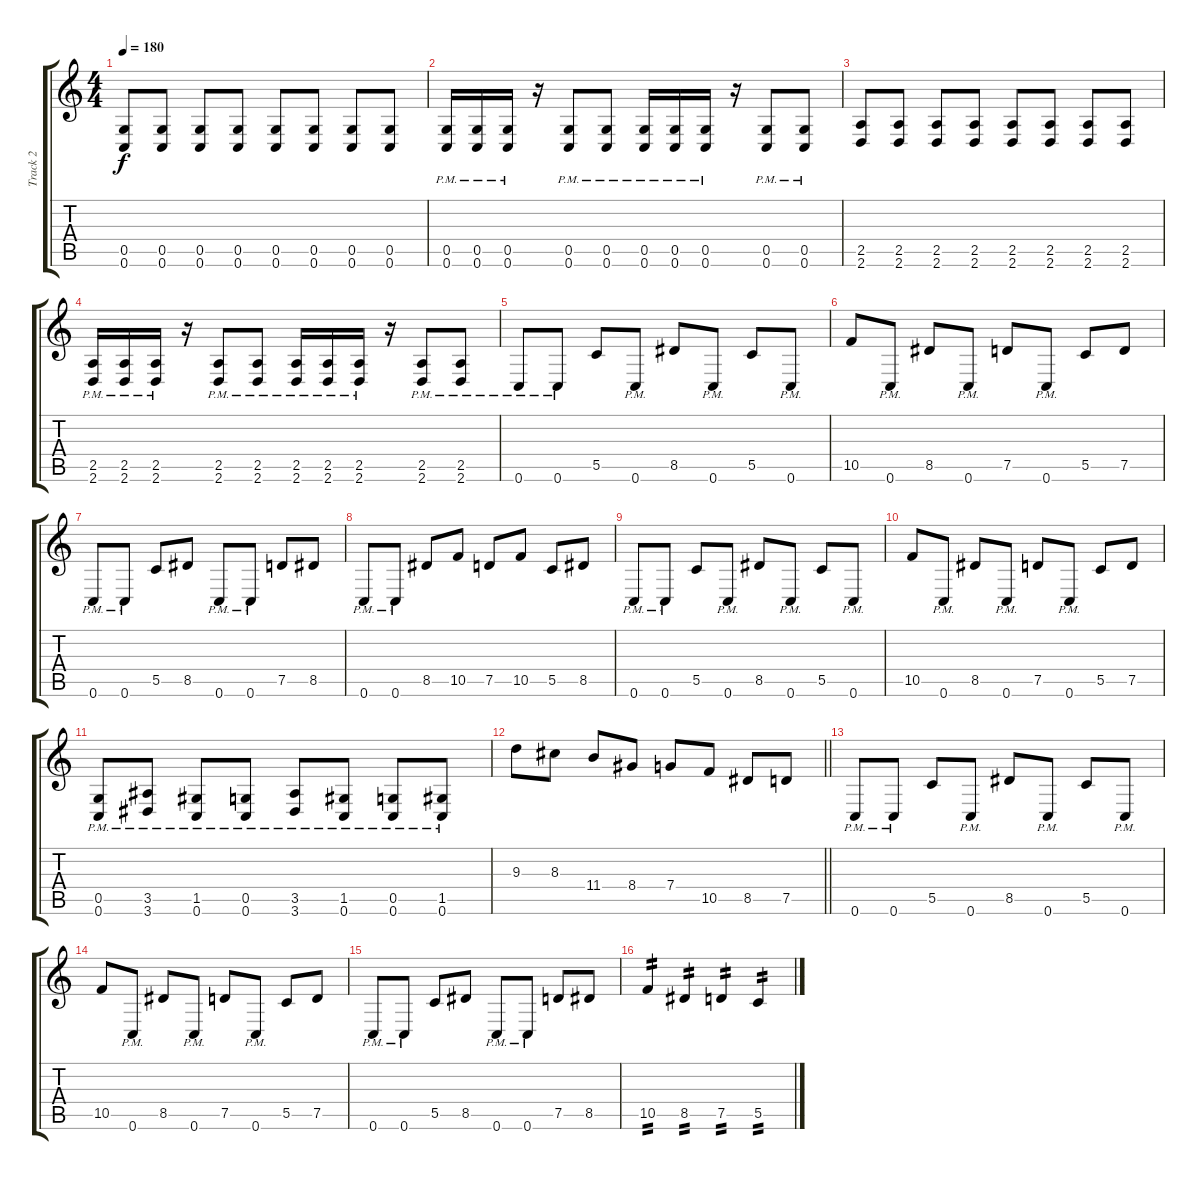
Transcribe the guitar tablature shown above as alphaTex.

\track ("Track 2" "Track 2") {instrument distortionguitar}
\staff {score tabs}
\tuning (D4 A3 F3 C3 G2 C2) {hide}
\ts (4 4)
\tempo 180
\clef g2
\ks c
(0.5 0.6).8{dy f} (0.5 0.6).8 (0.5 0.6).8 (0.5 0.6).8 (0.5 0.6).8 (0.5 0.6).8 (0.5 0.6).8 (0.5 0.6).8 |
(0.5{pm} 0.6{pm}).16 (0.5{pm} 0.6{pm}).16 (0.5{pm} 0.6{pm}).16 r.16 (0.5{pm} 0.6{pm}).8 (0.5{pm} 0.6{pm}).8 (0.5{pm} 0.6{pm}).16 (0.5{pm} 0.6{pm}).16 (0.5{pm} 0.6{pm}).16 r.16 (0.5{pm} 0.6{pm}).8 (0.5{pm} 0.6{pm}).8 |
(2.5 2.6).8 (2.5 2.6).8 (2.5 2.6).8 (2.5 2.6).8 (2.5 2.6).8 (2.5 2.6).8 (2.5 2.6).8 (2.5 2.6).8 |
(2.5{pm} 2.6{pm}).16 (2.5{pm} 2.6{pm}).16 (2.5{pm} 2.6{pm}).16 r.16 (2.5{pm} 2.6{pm}).8 (2.5{pm} 2.6{pm}).8 (2.5{pm} 2.6{pm}).16 (2.5{pm} 2.6{pm}).16 (2.5{pm} 2.6{pm}).16 r.16 (2.5{pm} 2.6{pm}).8 (2.5{pm} 2.6{pm}).8 |
0.6{pm}.8 0.6{pm}.8 5.5.8 0.6{pm}.8 8.5.8 0.6{pm}.8 5.5.8 0.6{pm}.8 |
10.5.8 0.6{pm}.8 8.5.8 0.6{pm}.8 7.5.8 0.6{pm}.8 5.5.8 7.5.8 |
0.6{pm}.8 0.6{pm}.8 5.5.8 8.5.8 0.6{pm}.8 0.6{pm}.8 7.5.8 8.5.8 |
0.6{pm}.8 0.6{pm}.8 8.5.8 10.5.8 7.5.8 10.5.8 5.5.8 8.5.8 |
0.6{pm}.8 0.6{pm}.8 5.5.8 0.6{pm}.8 8.5.8 0.6{pm}.8 5.5.8 0.6{pm}.8 |
10.5.8 0.6{pm}.8 8.5.8 0.6{pm}.8 7.5.8 0.6{pm}.8 5.5.8 7.5.8 |
(0.5{pm} 0.6{pm}).8 (3.5{pm} 3.6{pm}).8 (1.5{pm} 0.6).8 (0.5{pm} 0.6{pm}).8 (3.5{pm} 3.6{pm}).8 (1.5{pm} 0.6{pm}).8 (0.5{pm} 0.6{pm}).8 (1.5{pm} 0.6{pm}).8 |
\barLineRight lightlight
9.3.8 8.3.8 11.4.8 8.4.8 7.4.8 10.5.8 8.5.8 7.5.8 |
0.6{pm}.8 0.6{pm}.8 5.5.8 0.6{pm}.8 8.5.8 0.6{pm}.8 5.5.8 0.6{pm}.8 |
10.5.8 0.6{pm}.8 8.5.8 0.6{pm}.8 7.5.8 0.6{pm}.8 5.5.8 7.5.8 |
0.6{pm}.8 0.6{pm}.8 5.5.8 8.5.8 0.6{pm}.8 0.6{pm}.8 7.5.8 8.5.8 |
10.5.4{tp 2} 8.5.4{tp 2} 7.5.4{tp 2} 5.5.4{tp 2}
